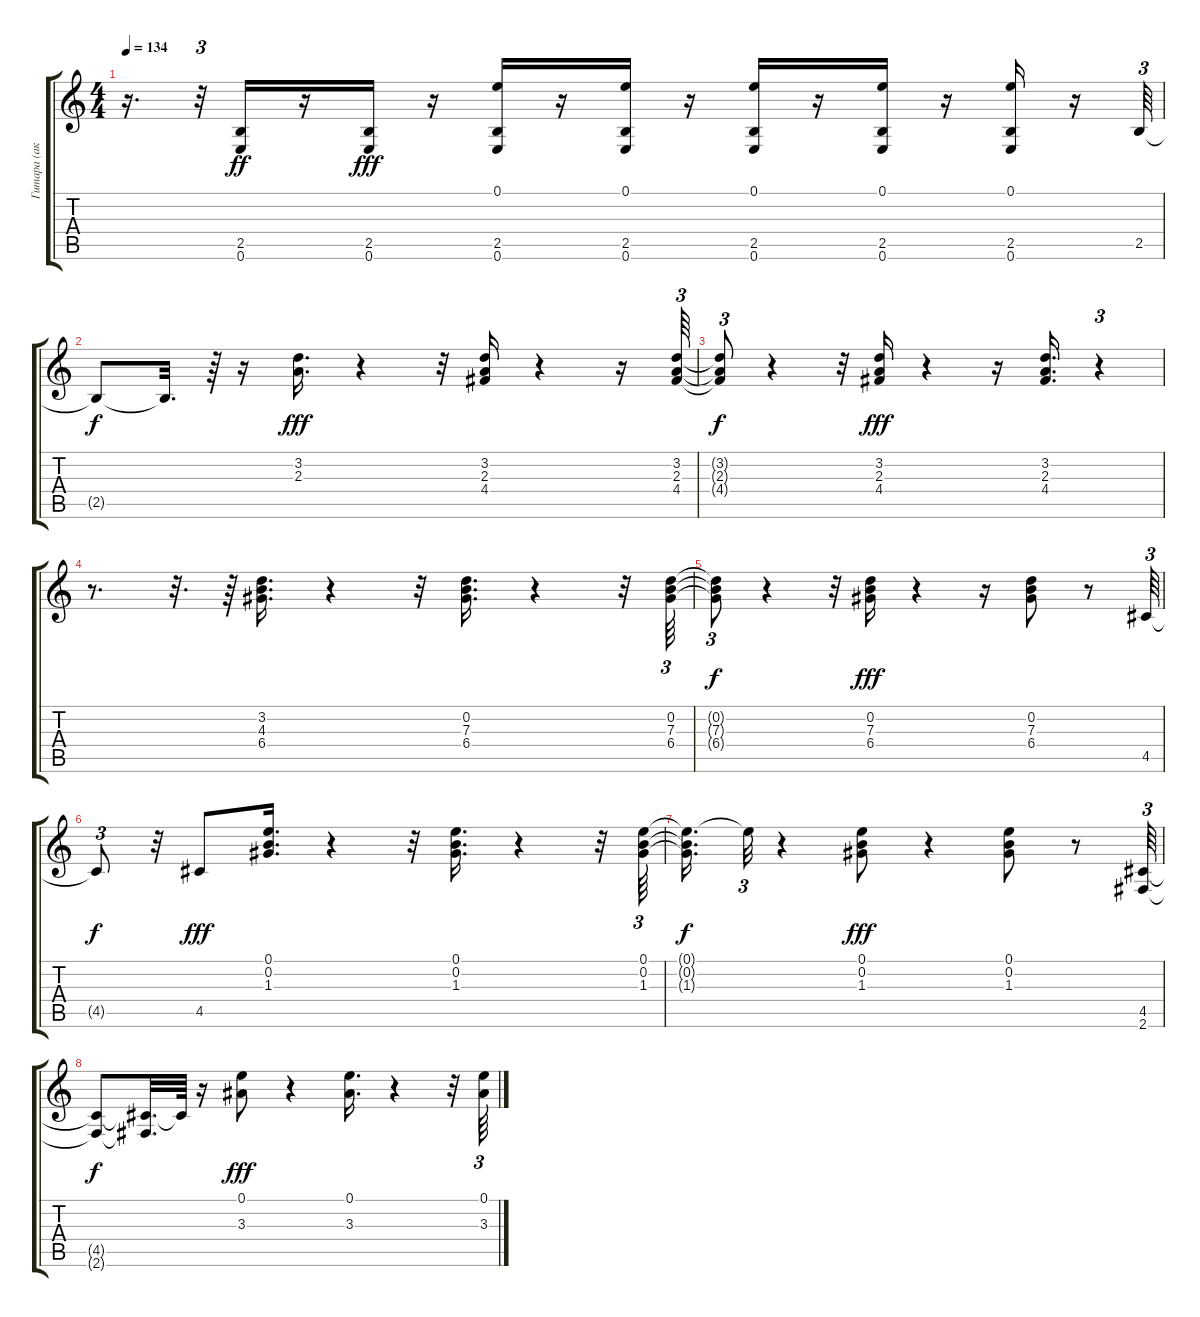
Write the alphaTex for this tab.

\track ("Гитара (аккомпанемент)" "Гитара (ак") {instrument electricguitarclean}
\staff {score tabs}
\tuning (E4 B3 G3 D3 A2 E2) {hide}
\ts (4 4)
\tempo 134
\clef g2
\ks c
r.16{d dy fff} r.32{tu (3 2)} (2.5 0.6).16{dy ff} r.16 (2.5 0.6).16{dy fff} r.16 (0.1 2.5 0.6).16 r.16 (0.1 2.5 0.6).16 r.16 (0.1 2.5 0.6).16 r.16 (0.1 2.5 0.6).16 r.16 (0.1 2.5 0.6).16 r.16 2.5.64{tu (3 2)} |
2.5{t}.8{dy f} 2.5{t}.32{d} r.64 r.16 (3.2 2.3).16{d dy fff} r.4 r.32 (3.2 2.3 4.4).16 r.4 r.16 (3.2 2.3 4.4).64{tu (3 2)} |
(3.2{t} 2.3{t} 4.4{t}).8{tu (3 2) dy f} r.4 r.32 (3.2 2.3 4.4).16{dy fff} r.4 r.16 (3.2 2.3 4.4).16{d} r.4{tu (3 2)} |
r.8{d} r.32{d} r.64 (3.2 4.3 6.4).16{d} r.4 r.32 (0.2 7.3 6.4).16{d} r.4 r.32 (0.2 7.3 6.4).64{tu (3 2)} |
(0.2{t} 7.3{t} 6.4{t}).8{tu (3 2) dy f} r.4 r.32 (0.2 7.3 6.4).16{dy fff} r.4 r.16 (0.2 7.3 6.4).8 r.8 4.5.64{tu (3 2)} |
4.5{t}.8{tu (3 2) dy f} r.32 4.5.8{dy fff} (0.1 0.2 1.3).16{d} r.4 r.32 (0.1 0.2 1.3).16{d} r.4 r.32 (0.1 0.2 1.3).64{tu (3 2)} |
(0.1{t} 0.2{t} 1.3{t}).16{d dy f} 0.1{t}.32{tu (3 2)} r.4 (0.1 0.2 1.3).8{dy fff} r.4 (0.1 0.2 1.3).8 r.8 (4.5 2.6).64{tu (3 2)} |
(4.5{t} 2.6{t}).8{dy f} (4.5{t} 2.6{t}).32{d} 4.5{t}.64 r.16 (0.1 3.3).8{dy fff} r.4 (0.1 3.3).16{d} r.4 r.32 (0.1 3.3).64{tu (3 2)}
